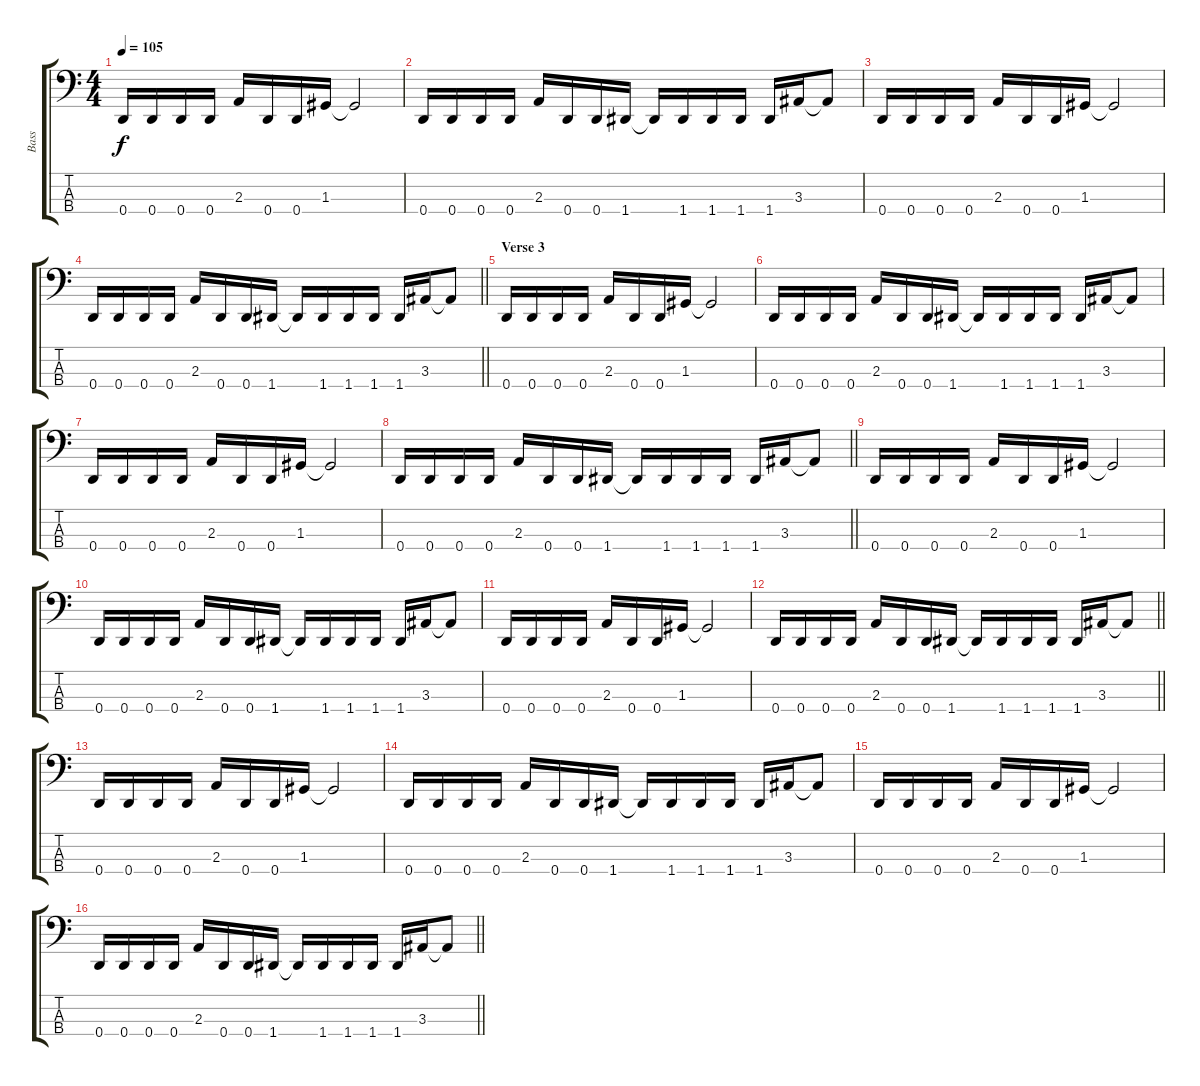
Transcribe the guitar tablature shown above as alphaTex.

\track ("Bass" "Bass") {instrument electricbasspick}
\staff {score tabs}
\tuning (F2 C2 G1 D1) {hide}
\ts (4 4)
\tempo 105
\clef f4
\ks c
0.4.16{dy f} 0.4.16 0.4.16 0.4.16 2.3.16 0.4.16 0.4.16 1.3.16 1.3{t}.2 |
0.4.16 0.4.16 0.4.16 0.4.16 2.3.16 0.4.16 0.4.16 1.4.16 1.4{t}.16 1.4.16 1.4.16 1.4.16 1.4.16 3.3.16 3.3{t}.8 |
0.4.16 0.4.16 0.4.16 0.4.16 2.3.16 0.4.16 0.4.16 1.3.16 1.3{t}.2 |
\barLineRight lightlight
0.4.16 0.4.16 0.4.16 0.4.16 2.3.16 0.4.16 0.4.16 1.4.16 1.4{t}.16 1.4.16 1.4.16 1.4.16 1.4.16 3.3.16 3.3{t}.8 |
\section ("" "Verse 3")
0.4.16 0.4.16 0.4.16 0.4.16 2.3.16 0.4.16 0.4.16 1.3.16 1.3{t}.2 |
0.4.16 0.4.16 0.4.16 0.4.16 2.3.16 0.4.16 0.4.16 1.4.16 1.4{t}.16 1.4.16 1.4.16 1.4.16 1.4.16 3.3.16 3.3{t}.8 |
0.4.16 0.4.16 0.4.16 0.4.16 2.3.16 0.4.16 0.4.16 1.3.16 1.3{t}.2 |
\barLineRight lightlight
0.4.16 0.4.16 0.4.16 0.4.16 2.3.16 0.4.16 0.4.16 1.4.16 1.4{t}.16 1.4.16 1.4.16 1.4.16 1.4.16 3.3.16 3.3{t}.8 |
0.4.16 0.4.16 0.4.16 0.4.16 2.3.16 0.4.16 0.4.16 1.3.16 1.3{t}.2 |
0.4.16 0.4.16 0.4.16 0.4.16 2.3.16 0.4.16 0.4.16 1.4.16 1.4{t}.16 1.4.16 1.4.16 1.4.16 1.4.16 3.3.16 3.3{t}.8 |
0.4.16 0.4.16 0.4.16 0.4.16 2.3.16 0.4.16 0.4.16 1.3.16 1.3{t}.2 |
\barLineRight lightlight
0.4.16 0.4.16 0.4.16 0.4.16 2.3.16 0.4.16 0.4.16 1.4.16 1.4{t}.16 1.4.16 1.4.16 1.4.16 1.4.16 3.3.16 3.3{t}.8 |
0.4.16 0.4.16 0.4.16 0.4.16 2.3.16 0.4.16 0.4.16 1.3.16 1.3{t}.2 |
0.4.16 0.4.16 0.4.16 0.4.16 2.3.16 0.4.16 0.4.16 1.4.16 1.4{t}.16 1.4.16 1.4.16 1.4.16 1.4.16 3.3.16 3.3{t}.8 |
0.4.16 0.4.16 0.4.16 0.4.16 2.3.16 0.4.16 0.4.16 1.3.16 1.3{t}.2 |
\barLineRight lightlight
0.4.16 0.4.16 0.4.16 0.4.16 2.3.16 0.4.16 0.4.16 1.4.16 1.4{t}.16 1.4.16 1.4.16 1.4.16 1.4.16 3.3.16 3.3{t}.8
